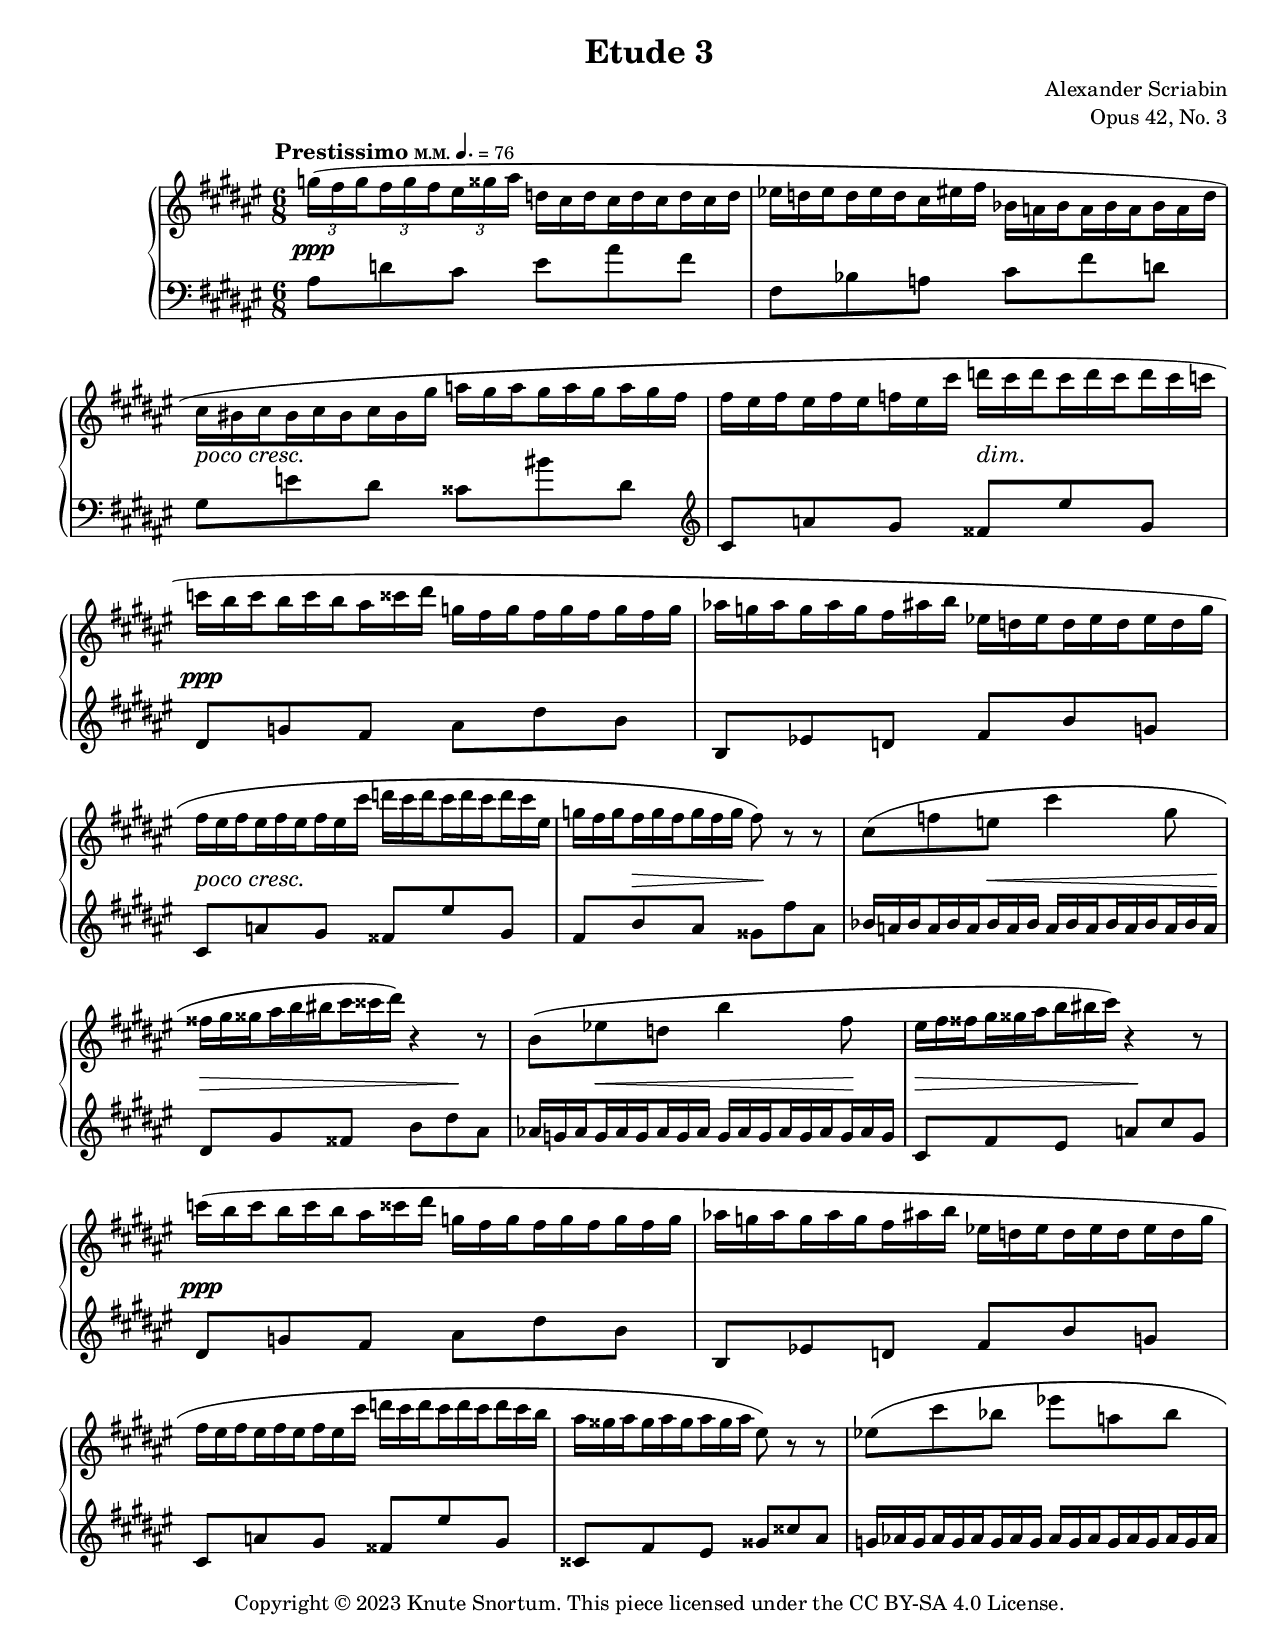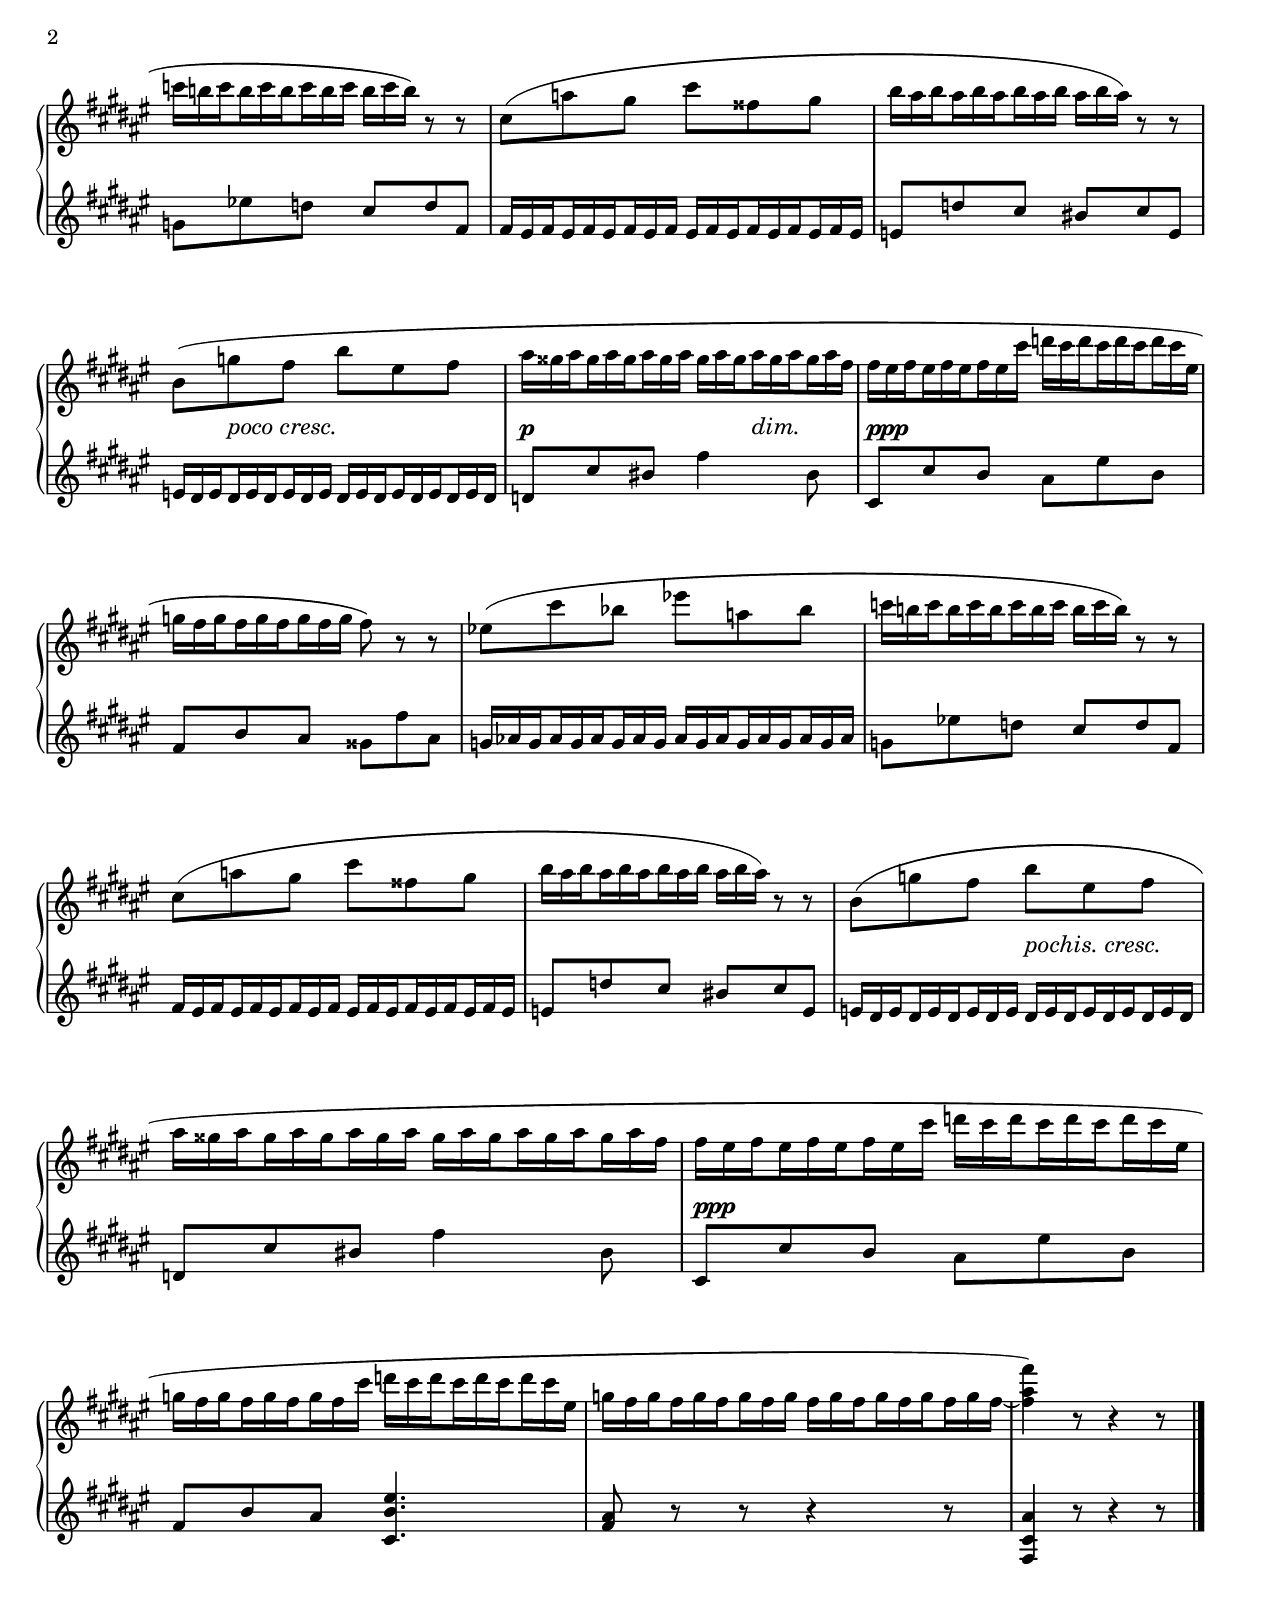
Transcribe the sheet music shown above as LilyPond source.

\version "2.24.0"

\include "includes/header-paper.ily"
%...+....1....+....2....+....3....+....4....+....5....+....6....+....7....+....

\version "2.24.0"
\language "english"

\include "global-variables.ily"

%%% Positions and shapes %%%

slurShapeA = \shape #'(
                        ()
                        ((0.75 . 0) (0 . 0) (0 . 0) (0 . 0))
                        ()
                        ((0.5 . 0) (0 . 0) (0 . 0) (0 . 0))
                        ) \etc
slurShapeB = \shape #'(
                        ()
                        ((0.5 . 0) (0 . 0) (0 . 0) (0 . 0))
                        ) \etc
slurShapeC = \shape #'(
                        ()
                        ((0.5 . 0) (0 . 0) (0 . 0) (0 . 0))
                        ) \etc

%%% Music %%%

global = {
  \time 6/8
  \key fs \major
  \set Staff.extraNatural = ##f
  \subdivideBeamsEighths.68
}

rightHand = \relative {
  \global
  \set Score.tempoHideNote = ##t
  % The tempo of Prestissimo with a MM of 4 = 76 doesn't make sense.
  % It is most likely that the dot on the quarter note was left off.
  \textMark \markup \tempo-markup Prestissimo #2 #1 76
  \tempo 4. = 76
  \omit TupletBracket
  \tuplet 3/2 8 { g''16-\slurShapeA ( fs g  fs g fs  es gss as } 
      \scaleDurations 2/3 { d, cs d  cs d cs  d cs d |
    ef16 d ef  d ef d  cs es fs  bf, a bf  a bf a  bf a d |
    cs16 bs cs  bs cs bs  cs bs gs'  a gs a  gs a gs  a gs fs |
    fs16 es fs  es fs es  f es cs'  d cs d  cs d cs  d cs c |
    c16 b c  b c b  as css ds  g, fs g  fs g fs  g fs g |
    af16 g af  g af g  fs as b  ef, d ef  d ef d  ef d g |
    fs16 es fs  es fs es  fs es cs'  d cs d  cs d cs  d cs es, |
    g fs g  fs g fs  g fs g
  } fs8) r r |
  
  \barNumberCheck 9
  cs8-\slurShapeB ( f e  cs'4 gs8 |
  \omit TupletNumber
  \tuplet 3/2 { fss16 gs gss  as b bs  cs css ds) } r4 r8 |
  b,8( ef d  b'4 fs8 |
  \tuplet 3/2 { es16 fs fss  gs gss as  b bs cs) } r4 r8 |
  \tuplet 3/2 {
    c16-\slurShapeC ( b c  b c b  as css ds  g, fs g  fs g fs  g fs g |
    af16 g af  g af g  fs as b  ef, d ef  d ef d  ef d g |
    fs16 es fs  es fs es  fs es cs'  d cs d  cs d cs  d cs b |
    as16 gss as  gss as gss  as gss as
  } es8) r r |
  
  \barNumberCheck 17
  ef8( cs' bf  ef a, bf |
  \tuplet 3/2 { c16 b! c  b c b  c b c  b c b) } r8 r |
  cs,8( a' gs  cs fss, gs |
  \tuplet 3/2 { b16 as b  as b as  b as b  as b as)  } r8 r |
  b,8( g' fs  b es, fs |
  \tuplet 3/2 { 
    as16 gss as  gss as gss  as gss as  gss as gss  as gss as  gss as fs |
    fs16 es fs  es fs es  fs es cs'  d cs d  cs d cs  d cs es, |
    g16 fs g  fs g fs  g fs g
  } fs8) r r |
  
  \barNumberCheck 25
  ef8( cs' bf  ef a, bf |
  \tuplet 3/2 { c16 b! c  b c b  c b c  b c b) } r8 r |
  cs,8( a' gs  cs fss, gs |
  \tuplet 3/2 { b16 as b  as b as  b as b  as b as)  } r8 r |
  b,8( g' fs  b es, fs |
  \tuplet 3/2 { 
    as16 gss as  gss as gss  as gss as  gss as gss  as gss as  gss as fs |
    fs16 es fs  es fs es  fs es cs'  d cs d  cs d cs  d cs es, |
    g16 fs g  fs g fs  g fs cs'  d cs d  cs d cs  d cs es, |
    
    \barNumberCheck 33
    g16 fs g  fs g fs  g fs g  fs g fs  g fs g  fs g fs_~ |
  }
  <fs as fs'>4) r8 r4 r8 |
  \bar "|."
}

leftHand = \relative {
  \global
  \clef bass
  as8 d cs  es as fs |
  fs,8 bf a  cs fs d |
  gs,8 e' ds  css bs' ds, |
  \clef treble cs8 a' gs  fss es' gs, |
  ds8 g fs  as ds b |
  b,8 ef d  fs b g |
  cs,8 a' gs  fss es' gs, |
  fs8 b as  gss fs' as, |
  
  \barNumberCheck 9
  \tupletOff
  \tuplet 3/2 { bf16 a bf  a bf a  bf a bf  a bf a  bf a bf  a bf a } |
  ds,8 gs fss  b ds as |
  \tuplet 3/2 { af16 g af  g af g  af g af  g af g  af g af  g af g } |
  cs,8 fs es  a cs gs |
  ds8 g fs  as ds b |
  b,8 ef d  fs b g |
  cs,8 a' gs  fss es' gs, |
  css,8 fs es  gss css as |
  
  \barNumberCheck 17
  \tuplet 3/2 { g16 af g  af g af  g af g  af g af  g af g  af g af } |
  g8 ef' d  cs d fs, |
  \tuplet 3/2 { 
    fs16 es fs  es fs es  fs es fs  es fs es  fs es fs  es fs es 
  } |
  e8 d' cs  bs cs e, |
  \tuplet 3/2 { e16 ds e  ds e ds  e ds e  ds e ds  e ds e  ds e ds } |
  d8 cs' bs fs'4 bs,8 |
  cs,8 cs' b  as es' b |
  fs b as  gss fs' as, |
  
  \barNumberCheck 25
  \tuplet 3/2 { g16 af g  af g af  g af g  af g af  g af g  af g af } |
  g8 ef' d  cs d fs, |
  \tuplet 3/2 { 
    fs16 es fs  es fs es  fs es fs  es fs es  fs es fs  es fs es 
  } |
  e8 d' cs  bs cs e, |
  \tuplet 3/2 { e16 ds e  ds e ds  e ds e  ds e ds  e ds e  ds e ds } |
  d8 cs' bs fs'4 bs,8 |
  cs,8 cs' b  as es' b |
  fs8 b as  <cs, b' es>4. | |
  
  \barNumberCheck 33
  <fs as>8 r r r4 r8 |
  <fs, cs' as'>4 r8 r4 r8 |
}

dynamics = {
  \override DynamicTextSpanner.style = #'none
  \override TextScript.Y-offset = -0.5
  s2.\ppp |
  s2. |
  s2.\pocoCresc
  s4. s\dim |
  s2.\ppp |
  s2. |
  s2.\pocoCresc
  s8 s4\> s4.\! |
  
  \barNumberCheck 9
  s4 s8\< s4. |
  s4.\> s8 s4\! |
  s8 s4\< s4 s8\! |
  s4.\> s\! |
  s2.\ppp |
  s2. * 3 |
  
  \barNumberCheck 17
  s2. * 4 |
  s8 s4\pocoCresc s4. |
  s4.\p s8 s4\dim |
  s2.-\tweak X-offset 0 \ppp 
  s2. |
  
  \barNumberCheck 25
  s2. * 4 |
  s4. \tag layout { s^\pochisCresc | } \tag midi { s\cresc | }
  s2. |
  s2.-\tweak X-offset 0 \ppp |
  s2. |
  
  \barNumberCheck 33
  s2. * 2 |
}

forceBreaks = {
  s2. * 2 \break
  s2. * 2 \break
  s2. * 2 \break
  s2. * 3 \break
  s2. * 3 \break
  s2. * 2 \break
  s2. * 3 \pageBreak
  
  s2. * 3 \break
  s2. * 3 \break
  s2. * 3 \break
  s2. * 3 \break
  s2. * 2 \break
}

etudeThreeNotes =
\score {
  \header {
    title = "Etude 3"
    composer = "Alexander Scriabin"
    opus = "Opus 42, No. 3"
  }
  \keepWithTag layout  
  \new PianoStaff <<
    \new Staff = "upper" \rightHand
    \new Dynamics \dynamics
    \new Staff = "lower" \leftHand
    \new Devnull \forceBreaks
  >>
  \layout {}
}

\include "articulate.ly"

etudeThreeMidi =
\book {
  \bookOutputName "etude-op42-no3"
  \score {
    \keepWithTag midi
    \articulate <<
      \new Staff = "upper" << \rightHand \dynamics >>
      \new Staff = "lower" << \leftHand \dynamics >>
    >>
    \midi {}
  }
}


\etudeThreeNotes
\etudeThreeMidi